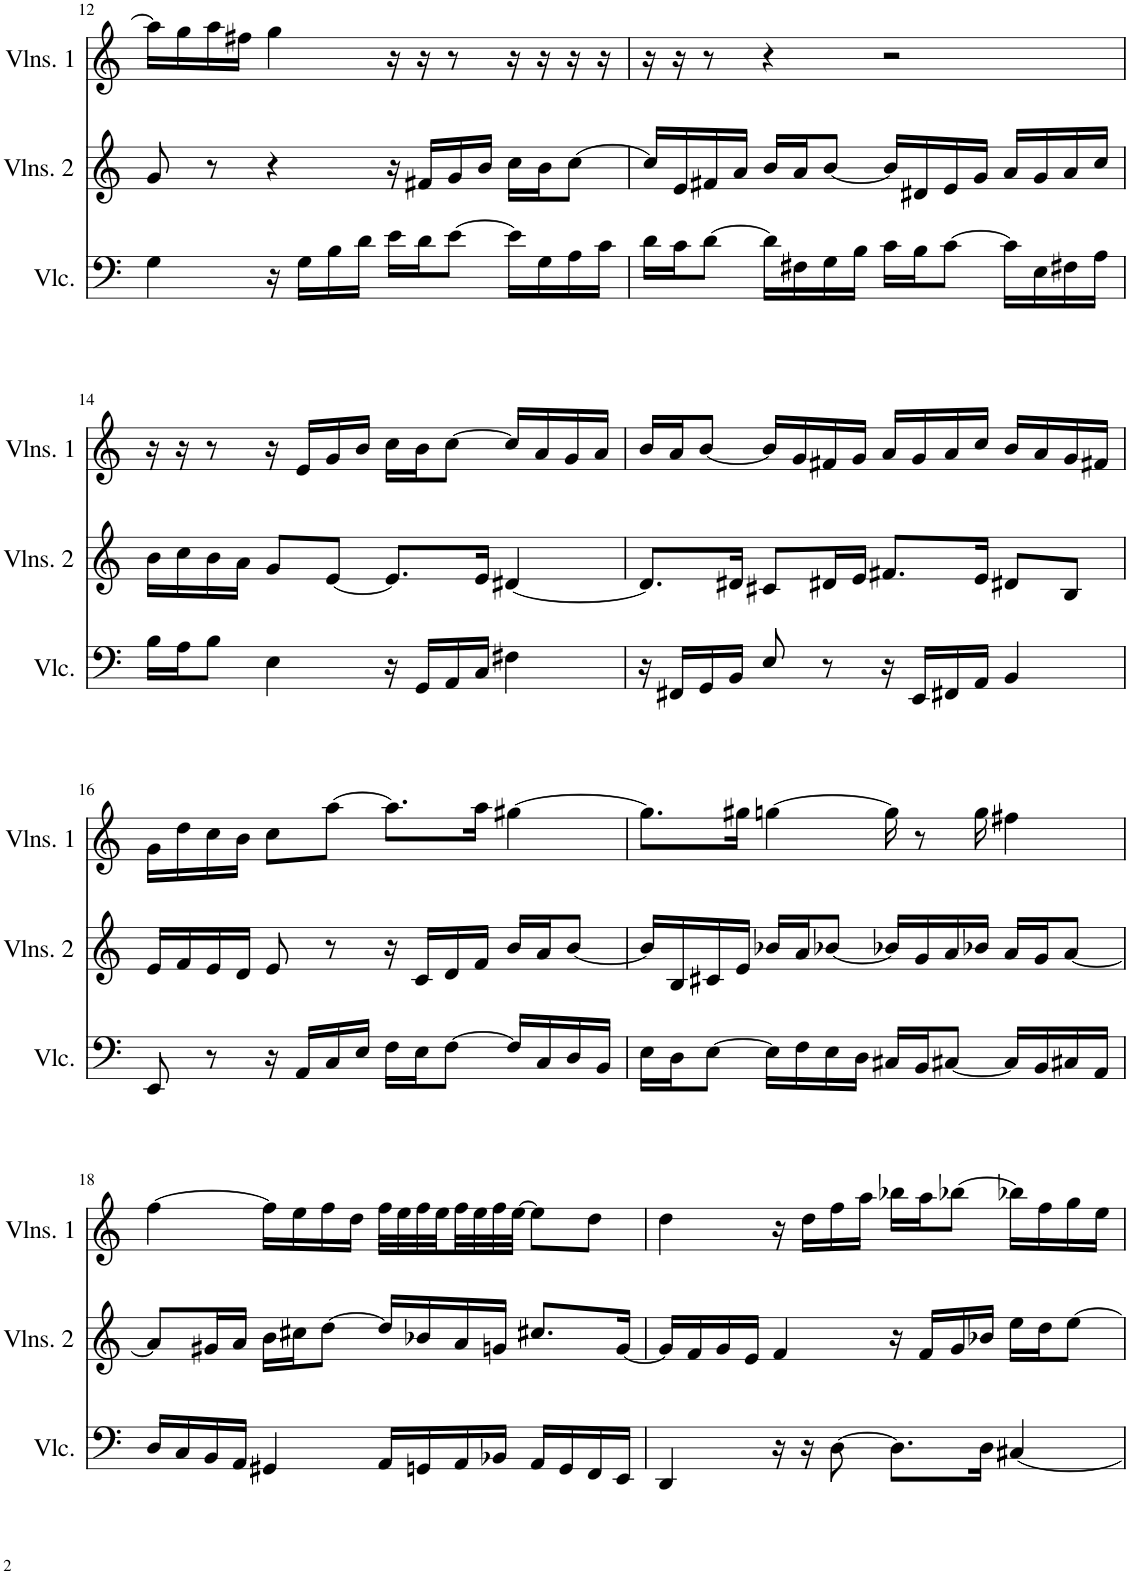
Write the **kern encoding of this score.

**kern	**kern	**kern
*part3	*part2	*part1
*staff3	*staff2	*staff1
*I"Violoncello	*I"Violins 2	*I"Violins 1
*I'Vlc.	*I'Vlns. 2	*I'Vlns. 1
!!LO:PB:g=z
*clefF4	*clefG2	*clefG2
*k[]	*k[]	*k[]
*M4/4	*M4/4	*M4/4
=12	=12	=12
4G\	8g/	16aa\LL]
.	.	16gg\
.	8r	16aa\
.	.	16ff#X\JJ
16r	4r	4gg\
16G\LL	.	.
16B\	.	.
16d\JJ	.	.
16e\LL	16r	16r
16d\J	16f#X/LL	16r
[8e\J	16g/	8r
.	16b/JJ	.
16e\LL]	16cc\LL	16r
16G\	16b\J	16r
16A\	[8cc\J	16r
16c\JJ	.	16r
=13	=13	=13
16d\LL	16cc/LL]	16r
16c\J	16e/	16r
[8d\J	16f#X/	8r
.	16a/JJ	.
16d\LL]	16b/LL	4r
16F#X\	16a/J	.
16G\	[8b/J	.
16B\JJ	.	.
16c\LL	16b/LL]	2r
16B\J	16d#X/	.
[8c\J	16e/	.
.	16g/JJ	.
16c\LL]	16a/LL	.
16E\	16g/	.
16F#X\	16a/	.
16A\JJ	16cc/JJ	.
!!LO:LB:g=z
=14	=14	=14
16B\LL	16b\LL	16r
16A\J	16cc\	16r
8B\J	16b\	8r
.	16a\JJ	.
4E\	8g/L	16r
.	.	16e/LL
.	[8e/J	16g/
.	.	16b/JJ
16r	8.e/L]	16cc\LL
16GG/LL	.	16b\J
16AA/	.	[8cc\J
16C/JJ	16e/Jk	.
4F#X\	[4d#X/	16cc/LL]
.	.	16a/
.	.	16g/
.	.	16a/JJ
=15	=15	=15
16r	8.d#/L]	16b/LL
16FF#X/LL	.	16a/J
16GG/	.	[8b/J
16BB/JJ	16d#X/Jk	.
8E/	8c#X/L	16b/LL]
.	.	16g/
8r	16d#X/L	16f#X/
.	16e/JJ	16g/JJ
16r	8.f#X/L	16a/LL
16EE/LL	.	16g/
16FF#X/	.	16a/
16AA/JJ	16e/Jk	16cc/JJ
4BB/	8d#X/L	16b/LL
.	.	16a/
.	8B/J	16g/
.	.	16f#X/JJ
!!LO:LB:g=z
=16	=16	=16
8EE/	16e/LL	16g\LL
.	16f/	16dd\
8r	16e/	16cc\
.	16d/JJ	16b\JJ
16r	8e/	8cc\L
16AA/LL	.	.
16C/	8r	[8aa\J
16E/JJ	.	.
16F\LL	16r	8.aa\L]
16E\J	16c/LL	.
[8F\J	16d/	.
.	16f/JJ	16aa\Jk
16F/LL]	16b/LL	[4gg#X\
16C/	16a/J	.
16D/	[8b/J	.
16BB/JJ	.	.
=17	=17	=17
16E\LL	16b/LL]	8.gg#\L]
16D\J	16B/	.
[8E\J	16c#X/	.
.	16e/JJ	16gg#X\Jk
16E\LL]	16b-X/LL	[4ggn\
16F\	16a/J	.
16E\	[8b-X/J	.
16D\JJ	.	.
16C#X/LL	16b-X/LL]	16gg\]
16BB/J	16g/	8r
[8C#X/J	16a/	.
.	16b-X/JJ	16gg\
16C#/LL]	16a/LL	4ff#X\
16BB/	16g/J	.
16C#X/	[8a/J	.
16AA/JJ	.	.
!!LO:LB:g=z
=18	=18	=18
16D/LL	8a/L]	[4ff\
16C/	.	.
16BB/	16g#X/L	.
16AA/JJ	16a/JJ	.
4GG#X/	16b\LL	16ff\LL]
.	16cc#X\J	16ee\
.	[8dd\J	16ff\
.	.	16dd\JJ
16AA/LL	16dd/LL]	32ff\LLL
.	.	32ee\
16GGn/	16b-X/	32ff\
.	.	32ee\
16AA/	16a/	32ff\
.	.	32ee\
16BB-X/JJ	16gn/JJ	32ff\
.	.	[32ee\JJJ
16AA/LL	8.cc#X/L	8ee\L]
16GG/	.	.
16FF/	.	8dd\J
16EE/JJ	[16g/Jk	.
=19	=19	=19
4DD/	16g/LL]	4dd\
.	16f/	.
.	16g/	.
.	16e/JJ	.
16r	4f/	16r
16r	.	16dd\LL
[8D\	.	16ff\
.	.	16aa\JJ
8.D\L]	16r	16bb-X\LL
.	16f/LL	16aa\J
.	16g/	[8bb-X\J
16D\Jk	16b-X/JJ	.
[4C#X/	16ee\LL	16bb-X\LL]
.	16dd\J	16ff\
.	[8ee\J	16gg\
.	.	16ee\JJ
=	=	=
*-	*-	*-
